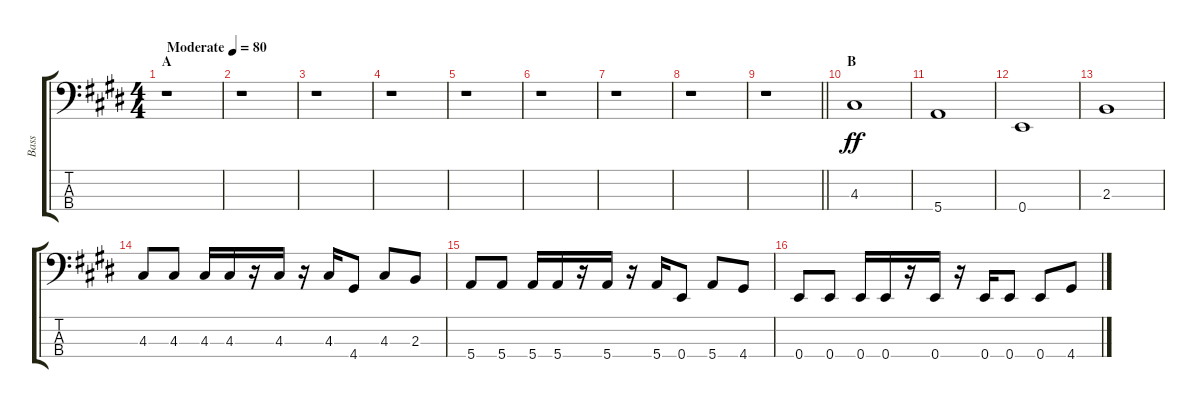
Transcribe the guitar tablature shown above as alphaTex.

\track ("Bass" "Bass") {instrument electricbasspick}
\staff {score tabs}
\tuning (G2 D2 A1 E1) {hide}
\ts (4 4)
\section ("" "A")
\tempo (80 "Moderate")
\clef f4
\ks e
r.1{dy ff instrument electricbasspick} |
r.1 |
r.1 |
r.1 |
r.1 |
r.1 |
r.1 |
r.1 |
\barLineRight lightlight
r.1 |
\section ("" "B")
4.3.1 |
5.4.1 |
0.4.1 |
2.3.1 |
4.3.8 4.3.8 4.3.16 4.3.16 r.16 4.3.16 r.16 4.3.16 4.4.8 4.3.8 2.3.8 |
5.4.8 5.4.8 5.4.16 5.4.16 r.16 5.4.16 r.16 5.4.16 0.4.8 5.4.8 4.4.8 |
0.4.8 0.4.8 0.4.16 0.4.16 r.16 0.4.16 r.16 0.4.16 0.4.8 0.4.8 4.4.8
